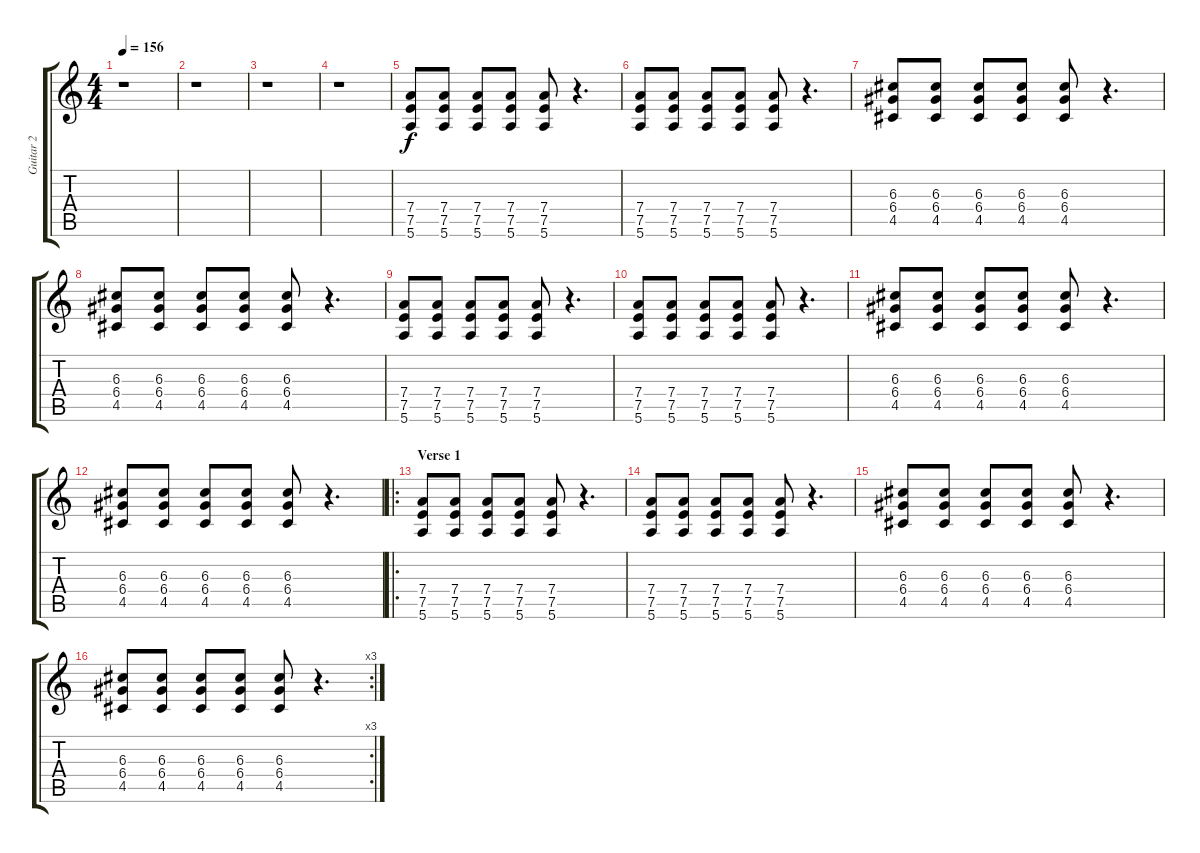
\track ("Guitar 2" "Guitar 2") {instrument overdrivenguitar}
\staff {score tabs}
\tuning (E4 B3 G3 D3 A2 E2) {hide}
\ts (4 4)
\tempo 156
\clef g2
\ks c
r.1{dy f instrument overdrivenguitar} |
r.1 |
r.1 |
r.1 |
(7.4 7.5 5.6).8 (7.4 7.5 5.6).8 (7.4 7.5 5.6).8 (7.4 7.5 5.6).8 (7.4 7.5 5.6).8 r.4{d} |
(7.4 7.5 5.6).8 (7.4 7.5 5.6).8 (7.4 7.5 5.6).8 (7.4 7.5 5.6).8 (7.4 7.5 5.6).8 r.4{d} |
(6.3 6.4 4.5).8 (6.3 6.4 4.5).8 (6.3 6.4 4.5).8 (6.3 6.4 4.5).8 (6.3 6.4 4.5).8 r.4{d} |
(6.3 6.4 4.5).8 (6.3 6.4 4.5).8 (6.3 6.4 4.5).8 (6.3 6.4 4.5).8 (6.3 6.4 4.5).8 r.4{d} |
(7.4 7.5 5.6).8 (7.4 7.5 5.6).8 (7.4 7.5 5.6).8 (7.4 7.5 5.6).8 (7.4 7.5 5.6).8 r.4{d} |
(7.4 7.5 5.6).8 (7.4 7.5 5.6).8 (7.4 7.5 5.6).8 (7.4 7.5 5.6).8 (7.4 7.5 5.6).8 r.4{d} |
(6.3 6.4 4.5).8 (6.3 6.4 4.5).8 (6.3 6.4 4.5).8 (6.3 6.4 4.5).8 (6.3 6.4 4.5).8 r.4{d} |
(6.3 6.4 4.5).8 (6.3 6.4 4.5).8 (6.3 6.4 4.5).8 (6.3 6.4 4.5).8 (6.3 6.4 4.5).8 r.4{d} |
\ro
\section ("" "Verse 1")
(7.4 7.5 5.6).8 (7.4 7.5 5.6).8 (7.4 7.5 5.6).8 (7.4 7.5 5.6).8 (7.4 7.5 5.6).8 r.4{d} |
(7.4 7.5 5.6).8 (7.4 7.5 5.6).8 (7.4 7.5 5.6).8 (7.4 7.5 5.6).8 (7.4 7.5 5.6).8 r.4{d} |
(6.3 6.4 4.5).8 (6.3 6.4 4.5).8 (6.3 6.4 4.5).8 (6.3 6.4 4.5).8 (6.3 6.4 4.5).8 r.4{d} |
\rc 3
(6.3 6.4 4.5).8 (6.3 6.4 4.5).8 (6.3 6.4 4.5).8 (6.3 6.4 4.5).8 (6.3 6.4 4.5).8 r.4{d}
